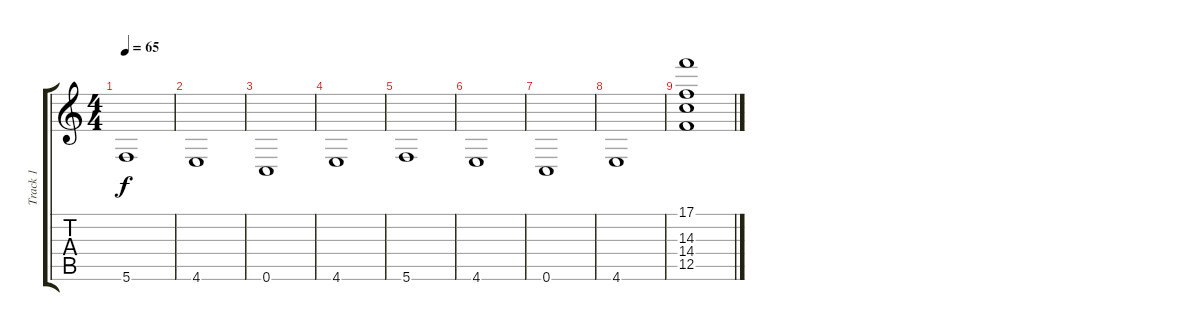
\track ("Track 1" "Track 1") {instrument distortionguitar}
\staff {score tabs}
\tuning (C4 G3 Eb3 Bb2 F2 C2) {hide}
\ts (4 4)
\tempo 65
\clef g2
\ks c
5.6.1{dy f} |
4.6.1 |
0.6.1 |
4.6.1 |
5.6.1 |
4.6.1 |
0.6.1 |
4.6.1 |
(17.1 14.3 14.4 12.5).1{instrument brightacousticpiano}
